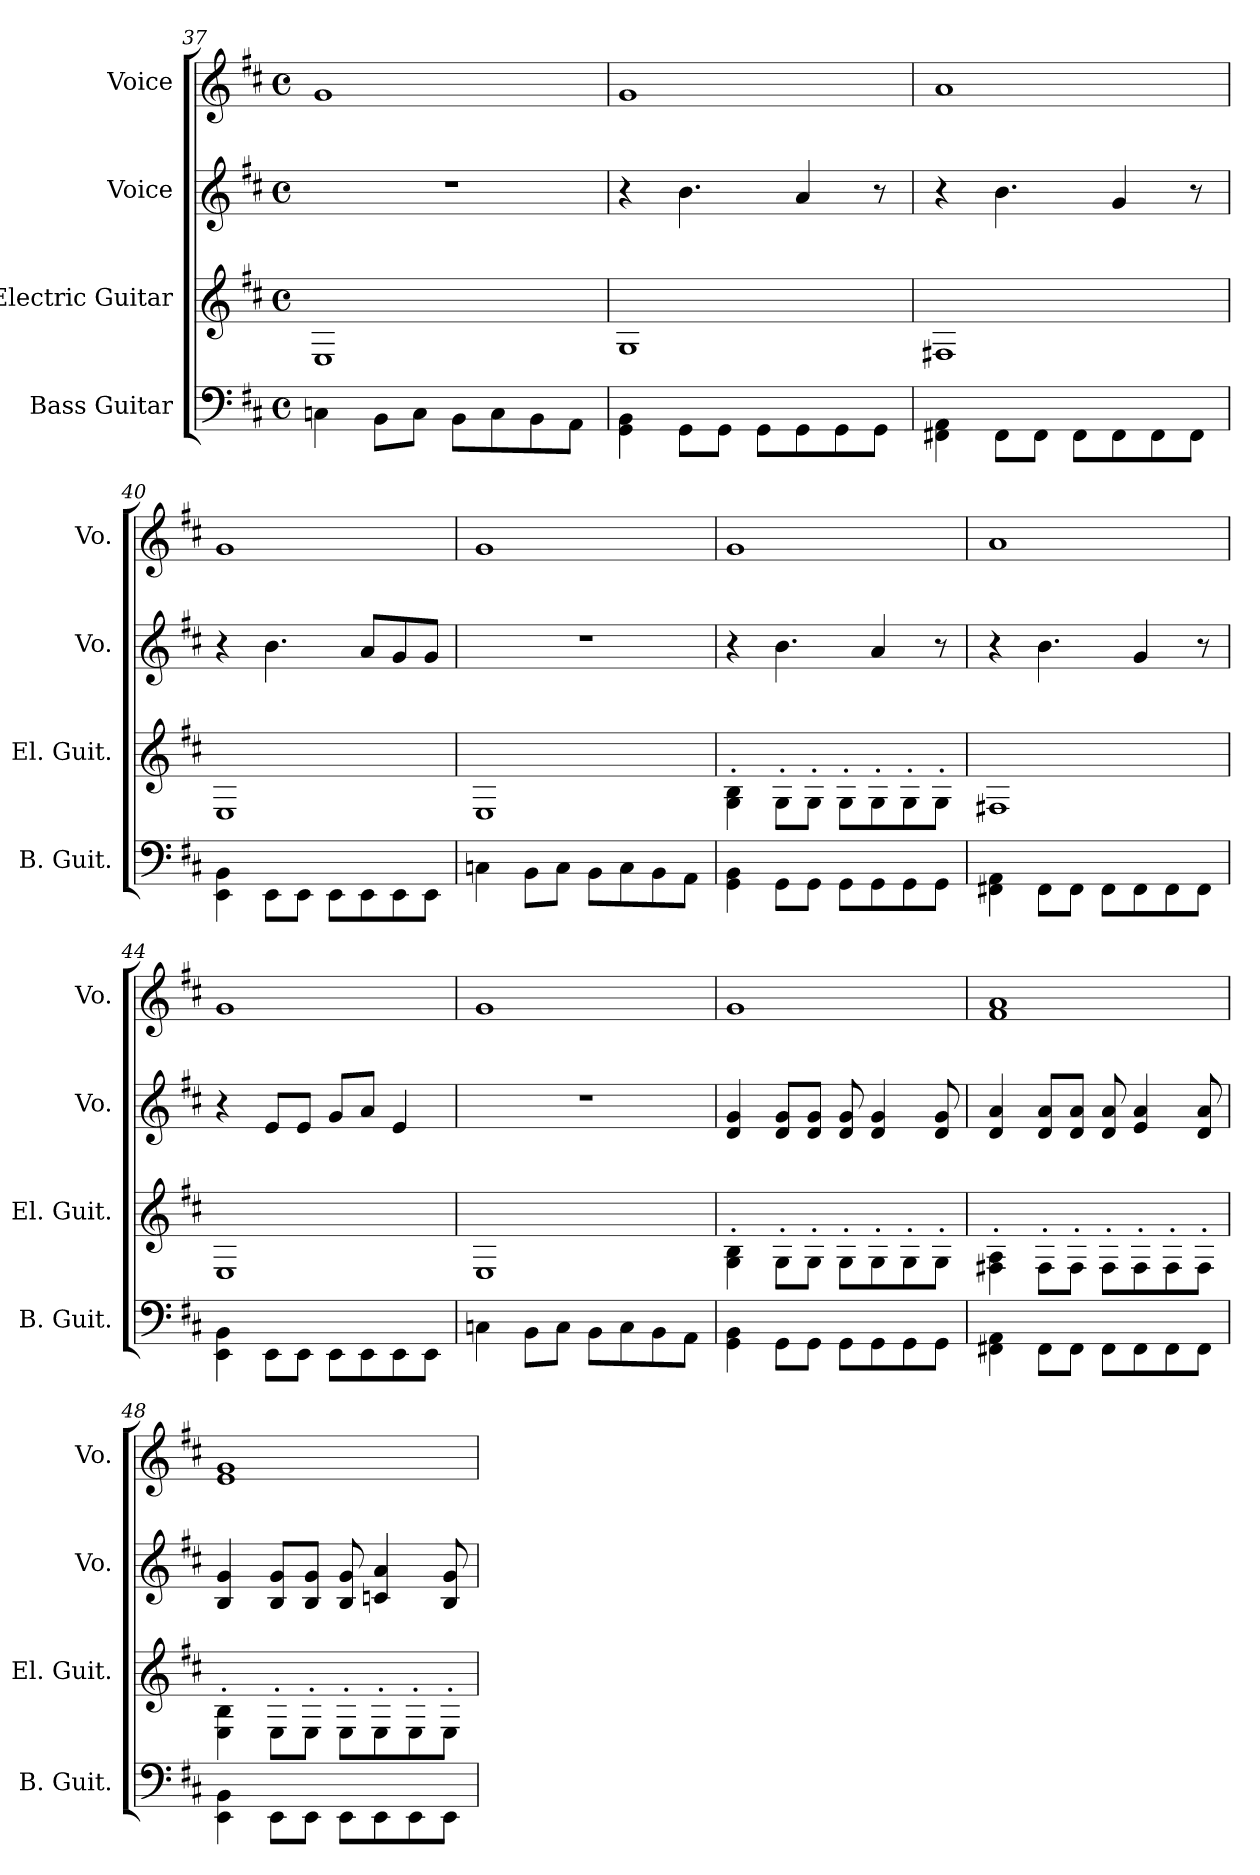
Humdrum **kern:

**kern	**kern	**kern	**kern
*part4	*part3	*part2	*part1
*staff4	*staff3	*staff2	*staff1
*I"Bass Guitar	*I"Electric Guitar	*I"Voice	*I"Voice
*I'B. Guit.	*I'El. Guit.	*I'Vo.	*I'Vo.
*	*	*clefG2	*clefG2
*k[f#c#]	*k[f#c#]	*k[f#c#]	*k[f#c#]
*M4/4	*M4/4	*M4/4	*M4/4
*met(c)	*met(c)	*met(c)	*met(c)
=37	=37	=37	=37
4C\	1E	1r	1g
8BB\L	.	.	.
8C\J	.	.	.
8BB\L	.	.	.
8C\	.	.	.
8BB\	.	.	.
8AA\J	.	.	.
=38	=38	=38	=38
4GG\ 4BB\	1G	4r	1g
8GG\L	.	4.b\	.
8GG\J	.	.	.
8GG\L	.	.	.
8GG\	.	4a/	.
8GG\	.	.	.
8GG\J	.	8r	.
=39	=39	=39	=39
4FF#X\ 4AA\	1F#X	4r	1a
8FF#\L	.	4.b\	.
8FF#\J	.	.	.
8FF#\L	.	.	.
8FF#\	.	4g/	.
8FF#\	.	.	.
8FF#\J	.	8r	.
=40	=40	=40	=40
4EE\ 4BB\	1E	4r	1g
8EE\L	.	4.b\	.
8EE\J	.	.	.
8EE\L	.	.	.
8EE\	.	8a/L	.
8EE\	.	8g/	.
8EE\J	.	8g/J	.
!!LO:LB:g=z
=41	=41	=41	=41
4C\	1E	1r	1g
8BB\L	.	.	.
8C\J	.	.	.
8BB\L	.	.	.
8C\	.	.	.
8BB\	.	.	.
8AA\J	.	.	.
=42	=42	=42	=42
4GG\ 4BB\	4G\' 4B\'	4r	1g
8GG\L	8G'\L	4.b\	.
8GG\J	8G'\J	.	.
8GG\L	8G'\L	.	.
8GG\	8G'\	4a/	.
8GG\	8G'\	.	.
8GG\J	8G'\J	8r	.
=43	=43	=43	=43
4FF#X\ 4AA\	1F#X	4r	1a
8FF#\L	.	4.b\	.
8FF#\J	.	.	.
8FF#\L	.	.	.
8FF#\	.	4g/	.
8FF#\	.	.	.
8FF#\J	.	8r	.
=44	=44	=44	=44
4EE\ 4BB\	1E	4r	1g
8EE\L	.	8e/L	.
8EE\J	.	8e/J	.
8EE\L	.	8g/L	.
8EE\	.	8a/J	.
8EE\	.	4e/	.
8EE\J	.	.	.
=45	=45	=45	=45
4C\	1E	1r	1g
8BB\L	.	.	.
8C\J	.	.	.
8BB\L	.	.	.
8C\	.	.	.
8BB\	.	.	.
8AA\J	.	.	.
!!LO:PB:g=z
=46	=46	=46	=46
4GG\ 4BB\	4G\' 4B\'	4d/ 4g/	1g
8GG\L	8G'\L	8d/ 8g/L	.
8GG\J	8G'\J	8d/ 8g/J	.
8GG\L	8G'\L	8d/ 8g/	.
8GG\	8G'\	4d/ 4g/	.
8GG\	8G'\	.	.
8GG\J	8G'\J	8d/ 8g/	.
=47	=47	=47	=47
4FF#X\ 4AA\	4F#X\' 4A\'	4d/ 4a/	1f# 1a
8FF#\L	8F#'\L	8d/ 8a/L	.
8FF#\J	8F#'\J	8d/ 8a/J	.
8FF#\L	8F#'\L	8d/ 8a/	.
8FF#\	8F#'\	4e/ 4a/	.
8FF#\	8F#'\	.	.
8FF#\J	8F#'\J	8d/ 8a/	.
=48	=48	=48	=48
4EE\ 4BB\	4E\' 4B\'	4B/ 4g/	1e 1g
8EE\L	8E'\L	8B/ 8g/L	.
8EE\J	8E'\J	8B/ 8g/J	.
8EE\L	8E'\L	8B/ 8g/	.
8EE\	8E'\	4cn/ 4a/	.
8EE\	8E'\	.	.
8EE\J	8E'\J	8B/ 8g/	.
=	=	=	=
*-	*-	*-	*-
